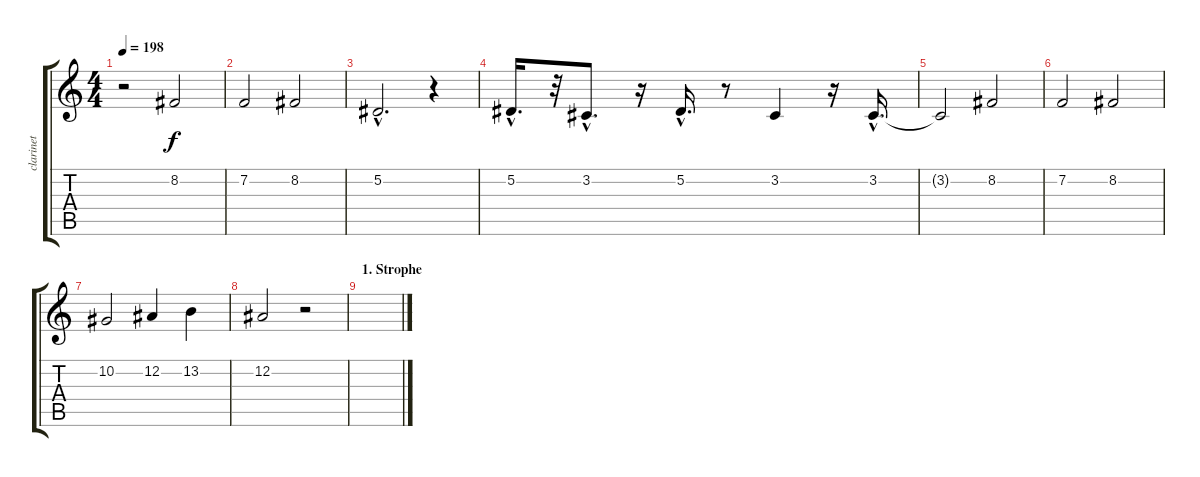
\track ("clarinet" "clarinet") {instrument clarinet}
\staff {score tabs}
\tuning (Eb4 Bb3 Gb3 Db3 Ab2 Eb2) {hide}
\ts (4 4)
\tempo 198
\clef g2
\ks c
r.2{dy f} 8.2.2 |
7.2.2 8.2.2 |
5.2{hac}.2{d} r.4 |
5.2{hac}.16{d} r.32 3.2{hac}.8{d} r.16 5.2{hac}.16{d} r.8 3.2.4 r.16 3.2{hac}.16{d} |
3.2{t}.2 8.2.2 |
7.2.2 8.2.2 |
10.2.2 12.2.4 13.2.4 |
12.2.2 r.2 |
\section ("" "1. Strophe")
